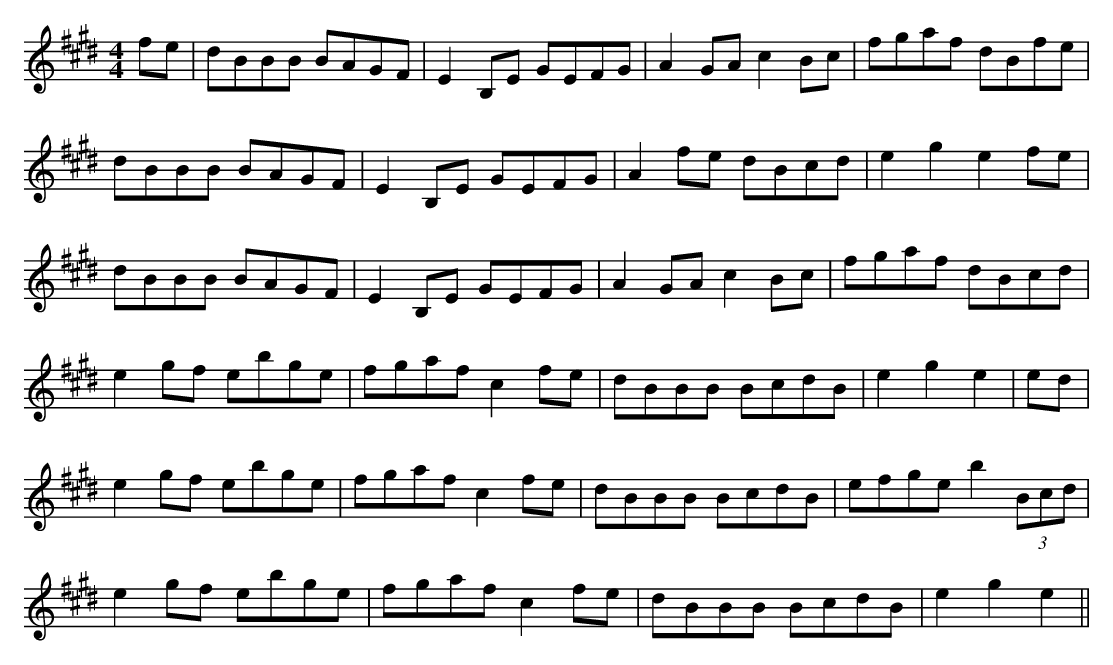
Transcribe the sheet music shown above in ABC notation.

X:1
M:4/4
K:E
fe|dBBB BAGF|E2B,E GEFG|A2GA c2Bc|fgaf dBfe|
dBBB BAGF|E2B,E GEFG|A2fe dBcd|e2g2 e2fe|
dBBB BAGF|E2B,E GEFG|A2GA c2Bc|fgaf dBcd|
e2gf ebge|fgaf c2fe|dBBB BcdB|e2g2 e2|ed|
e2gf ebge|fgaf c2fe|dBBB BcdB|efge b2 (3Bcd|
e2gf ebge|fgaf c2fe|dBBB BcdB|e2g2 e2||
